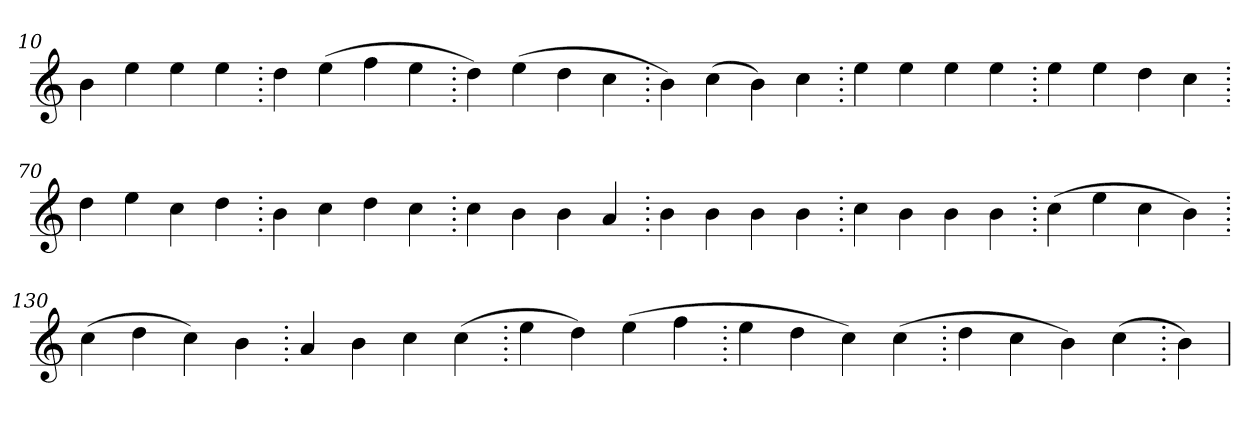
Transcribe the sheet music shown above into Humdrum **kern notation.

**kern
*part1
*staff1
*clefG2
=10.
4b
4ee
4ee
4ee
=20.
4dd
(>4ee
4ff
4ee
=30.
4dd)
(>4ee
4dd
4cc
=40.
4b)
(>4cc
4b)
4cc
=50.
4ee
4ee
4ee
4ee
=60.
4ee
4ee
4dd
4cc
=70.
4dd
4ee
4cc
4dd
=80.
4b
4cc
4dd
4cc
=90.
4cc
4b
4b
4a
=100.
4b
4b
4b
4b
=110.
4cc
4b
4b
4b
=120.
(>4cc
4ee
4cc
4b)
=130.
(>4cc
4dd
4cc)
4b
=140.
4a
4b
4cc
(>4cc
=150.
4ee
4dd)
(>4ee
4ff
=160.
4ee
4dd
4cc)
(>4cc
=170.
4dd
4cc
4b)
(>4cc
=180.
4b)
=
*-
